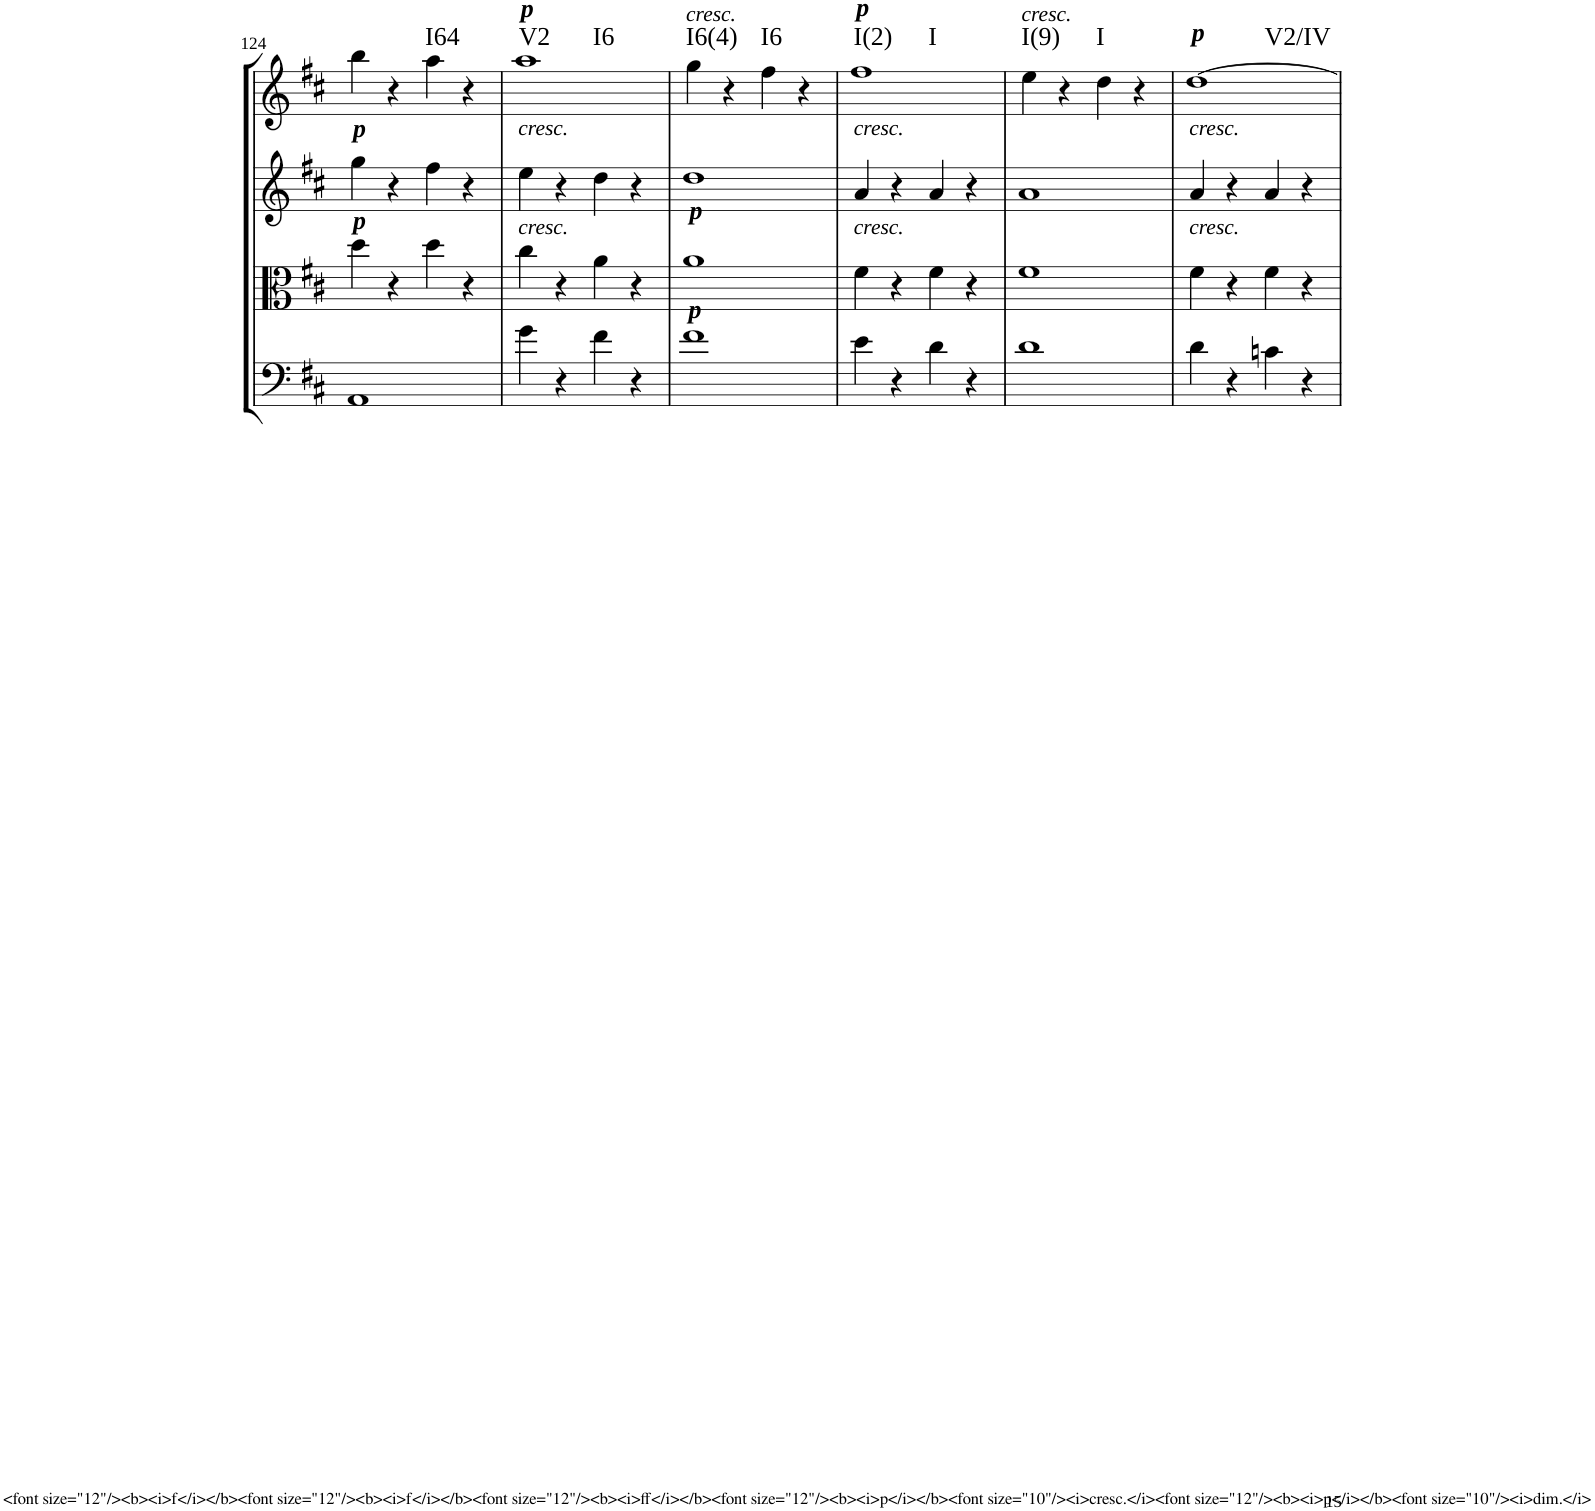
**kern	**kern	**kern	**kern	**harte
*part4	*part3	*part2	*part1	*part1
*staff4	*staff3	*staff2	*staff1	*
*I"Cello	*I"Viola	*I"2nd Violin	*I"1st Violin	*
*	*I'Vla	*I'Vln	*I'Vln	*
!!LO:PB:g=z
*clefF4	*clefC3	*clefG2	*clefG2	*
*k[f#c#]	*k[f#c#]	*k[f#c#]	*k[f#c#]	*
*D:	*D:	*D:	*D:	*
*M4/4	*M4/4	*M4/4	*M4/4	*
*met(c)	*met(c)	*met(c)	*met(c)	*
=124	=124	=124	=124	=124
!	!	!LO:TX:a:Bi:t=p	!	!
!	!LO:TX:a:Bi:t=p	!	!	!
1AA	4dd\	4gg\	4bb\	.
.	4r	4r	4r	.
!	!	!	!	!LO:H:kt=I64
.	4dd\	4ff#\	4aa\	N
.	4r	4r	4r	.
=125	=125	=125	=125	=125
!	!	!	!LO:TX:a:Bi:t=p	!
!	!	!LO:TX:a:i:t=cresc.	!	!
!	!LO:TX:a:i:t=cresc.	!	!	!LO:H:n=1:kt=V2
!	!	!	!	!LO:H:n=2:kt=I6
4g\	4cc#\	4ee\	1aa	N N
4r	4r	4r	.	.
4f#\	4a\	4dd\	.	.
4r	4r	4r	.	.
=126	=126	=126	=126	=126
!	!	!	!LO:TX:a:i:t=cresc.	!
!	!	!LO:TX:a:Bi:t=p	!	!
!	!LO:TX:a:Bi:t=p	!	!	!LO:H:kt=I6(4)
1f#	1a	1dd	4gg\	N
.	.	.	4r	.
!	!	!	!	!LO:H:kt=I6
.	.	.	4ff#\	N
.	.	.	4r	.
=127	=127	=127	=127	=127
!	!	!	!LO:TX:a:Bi:t=p	!
!	!	!LO:TX:a:i:t=cresc.	!	!
!	!LO:TX:a:i:t=cresc.	!	!	!LO:H:n=1:kt=I(2)
!	!	!	!	!LO:H:n=2:kt=I
4e\	4f#\	4a/	1ff#	N N
4r	4r	4r	.	.
4d\	4f#\	4a/	.	.
4r	4r	4r	.	.
=128	=128	=128	=128	=128
!	!	!	!LO:TX:a:i:t=cresc.	!LO:H:kt=I(9)
1d	1f#	1a	4ee\	N
.	.	.	4r	.
!	!	!	!	!LO:H:kt=I
.	.	.	4dd\	N
.	.	.	4r	.
=129	=129	=129	=129	=129
!	!	!	!LO:TX:a:Bi:t=p	!
!	!	!LO:TX:a:i:t=cresc.	!	!
!	!LO:TX:a:i:t=cresc.	!	!	!LO:H:kt=V2/IV
4d\	4f#\	4a/	[1dd	N
4r	4r	4r	.	.
4cn\	4f#\	4a/	.	.
4r	4r	4r	.	.
=	=	=	=	=
*-	*-	*-	*-	*-
